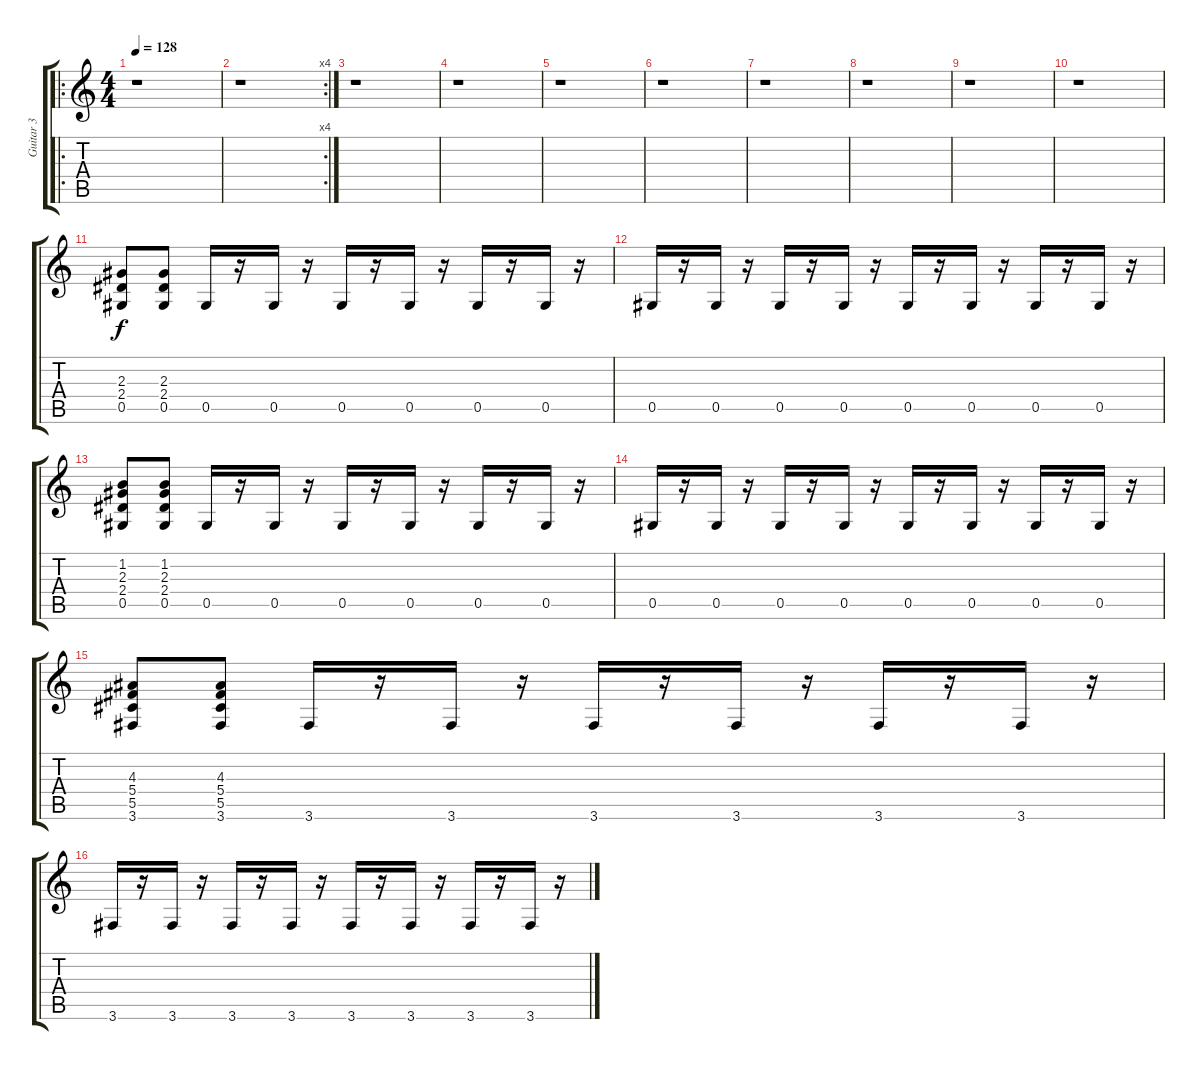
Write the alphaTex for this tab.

\track ("Guitar 3" "Guitar 3") {instrument overdrivenguitar}
\staff {score tabs}
\tuning (Eb4 Bb3 Gb3 Db3 Ab2 Eb2) {hide}
\ro
\ts (4 4)
\tempo 128
\clef g2
\ks c
r.1{dy f} |
\rc 4
r.1 |
r.1 |
r.1 |
r.1 |
r.1 |
r.1 |
r.1 |
r.1 |
r.1 |
(2.3 2.4 0.5).8 (2.3 2.4 0.5).8 0.5.16 r.16 0.5.16 r.16 0.5.16 r.16 0.5.16 r.16 0.5.16 r.16 0.5.16 r.16 |
0.5.16 r.16 0.5.16 r.16 0.5.16 r.16 0.5.16 r.16 0.5.16 r.16 0.5.16 r.16 0.5.16 r.16 0.5.16 r.16 |
(1.2 2.3 2.4 0.5).8 (1.2 2.3 2.4 0.5).8 0.5.16 r.16 0.5.16 r.16 0.5.16 r.16 0.5.16 r.16 0.5.16 r.16 0.5.16 r.16 |
0.5.16 r.16 0.5.16 r.16 0.5.16 r.16 0.5.16 r.16 0.5.16 r.16 0.5.16 r.16 0.5.16 r.16 0.5.16 r.16 |
(4.3 5.4 5.5 3.6).8 (4.3 5.4 5.5 3.6).8 3.6.16 r.16 3.6.16 r.16 3.6.16 r.16 3.6.16 r.16 3.6.16 r.16 3.6.16 r.16 |
3.6.16 r.16 3.6.16 r.16 3.6.16 r.16 3.6.16 r.16 3.6.16 r.16 3.6.16 r.16 3.6.16 r.16 3.6.16 r.16
